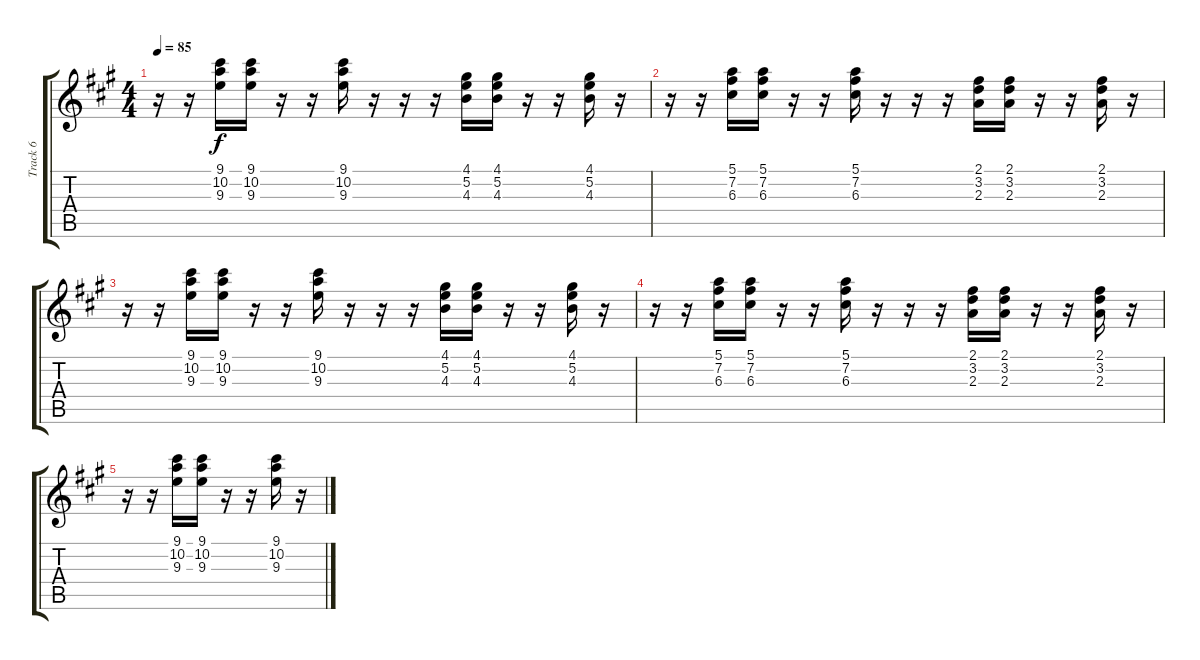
\track ("Track 6" "Track 6") {instrument distortionguitar}
\staff {score tabs}
\tuning (E4 B3 G3 D3 A2 E2) {hide}
\ts (4 4)
\tempo 85
\clef g2
\ks a
r.16{dy f} r.16 (9.1 10.2 9.3).16 (9.1 10.2 9.3).16 r.16 r.16 (9.1 10.2 9.3).16 r.16 r.16 r.16 (4.1 5.2 4.3).16 (4.1 5.2 4.3).16 r.16 r.16 (4.1 5.2 4.3).16 r.16 |
r.16 r.16 (5.1 7.2 6.3).16 (5.1 7.2 6.3).16 r.16 r.16 (5.1 7.2 6.3).16 r.16 r.16 r.16 (2.1 3.2 2.3).16 (2.1 3.2 2.3).16 r.16 r.16 (2.1 3.2 2.3).16 r.16 |
r.16 r.16 (9.1 10.2 9.3).16 (9.1 10.2 9.3).16 r.16 r.16 (9.1 10.2 9.3).16 r.16 r.16 r.16 (4.1 5.2 4.3).16 (4.1 5.2 4.3).16 r.16 r.16 (4.1 5.2 4.3).16 r.16 |
r.16 r.16 (5.1 7.2 6.3).16 (5.1 7.2 6.3).16 r.16 r.16 (5.1 7.2 6.3).16 r.16 r.16 r.16 (2.1 3.2 2.3).16 (2.1 3.2 2.3).16 r.16 r.16 (2.1 3.2 2.3).16 r.16 |
r.16 r.16 (9.1 10.2 9.3).16 (9.1 10.2 9.3).16 r.16 r.16 (9.1 10.2 9.3).16 r.16
